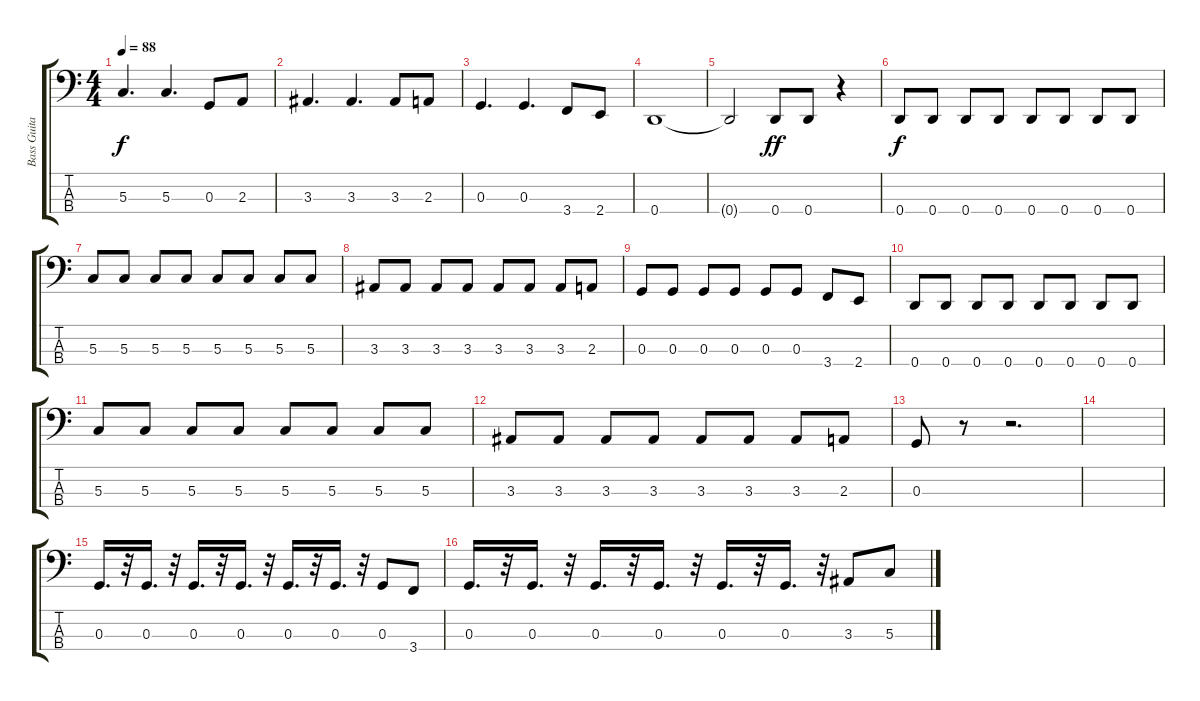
\track ("Bass Guitar" "Bass Guita") {instrument electricbassfinger}
\staff {score tabs}
\tuning (F2 C2 G1 D1) {hide}
\ts (4 4)
\tempo 88
\clef f4
\ks c
5.3.4{d dy f} 5.3.4{d} 0.3.8 2.3.8 |
3.3.4{d} 3.3.4{d} 3.3.8 2.3.8 |
0.3.4{d} 0.3.4{d} 3.4.8 2.4.8 |
0.4.1 |
0.4{t}.2 0.4.8{dy ff} 0.4.8 r.4 |
0.4.8{dy f} 0.4.8 0.4.8 0.4.8 0.4.8 0.4.8 0.4.8 0.4.8 |
5.3.8 5.3.8 5.3.8 5.3.8 5.3.8 5.3.8 5.3.8 5.3.8 |
3.3.8 3.3.8 3.3.8 3.3.8 3.3.8 3.3.8 3.3.8 2.3.8 |
0.3.8 0.3.8 0.3.8 0.3.8 0.3.8 0.3.8 3.4.8 2.4.8 |
0.4.8 0.4.8 0.4.8 0.4.8 0.4.8 0.4.8 0.4.8 0.4.8 |
5.3.8 5.3.8 5.3.8 5.3.8 5.3.8 5.3.8 5.3.8 5.3.8 |
3.3.8 3.3.8 3.3.8 3.3.8 3.3.8 3.3.8 3.3.8 2.3.8 |
0.3.8 r.8 r.2{d} |
|
0.3.16{d} r.32 0.3.16{d} r.32 0.3.16{d} r.32 0.3.16{d} r.32 0.3.16{d} r.32 0.3.16{d} r.32 0.3.8 3.4.8 |
0.3.16{d} r.32 0.3.16{d} r.32 0.3.16{d} r.32 0.3.16{d} r.32 0.3.16{d} r.32 0.3.16{d} r.32 3.3.8 5.3.8
